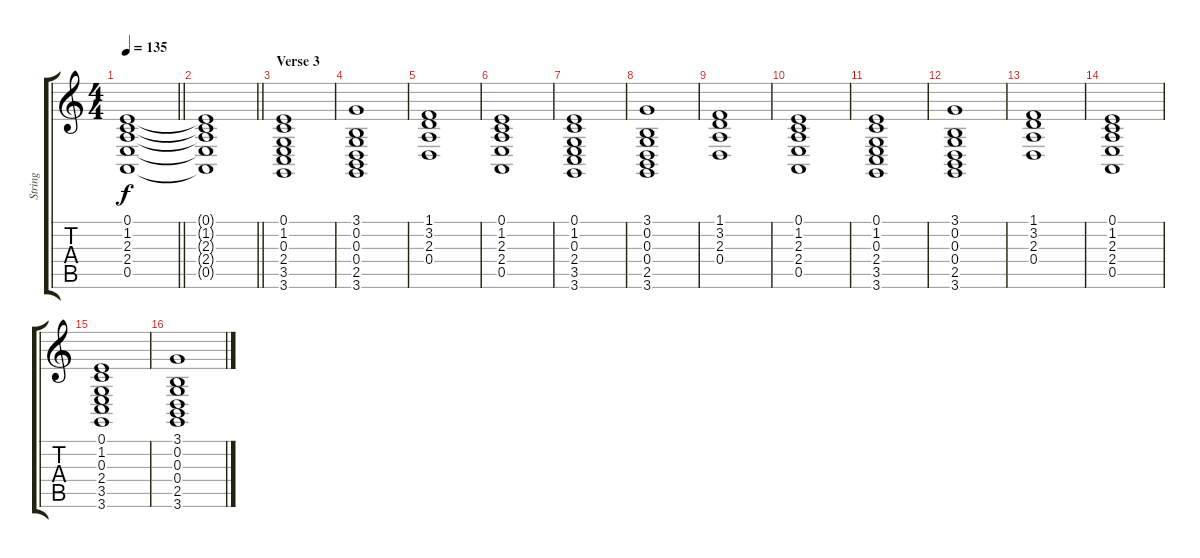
\track ("String" "String") {instrument stringensemble1}
\staff {score tabs}
\tuning (E4 B3 G3 D3 A2 E2) {hide}
\ts (4 4)
\tempo 135
\clef g2
\barLineRight lightlight
\ks c
(0.1 1.2 2.3 2.4 0.5).1{dy f} |
\barLineRight lightlight
(0.1{t} 1.2{t} 2.3{t} 2.4{t} 0.5{t}).1{volume 4} |
\section ("" "Verse 3")
(0.1 1.2 0.3 2.4 3.5 3.6).1 |
(3.1 0.2 0.3 0.4 2.5 3.6).1 |
(1.1 3.2 2.3 0.4).1 |
(0.1 1.2 2.3 2.4 0.5).1 |
(0.1 1.2 0.3 2.4 3.5 3.6).1 |
(3.1 0.2 0.3 0.4 2.5 3.6).1 |
(1.1 3.2 2.3 0.4).1 |
(0.1 1.2 2.3 2.4 0.5).1 |
(0.1 1.2 0.3 2.4 3.5 3.6).1 |
(3.1 0.2 0.3 0.4 2.5 3.6).1 |
(1.1 3.2 2.3 0.4).1 |
(0.1 1.2 2.3 2.4 0.5).1 |
(0.1 1.2 0.3 2.4 3.5 3.6).1 |
(3.1 0.2 0.3 0.4 2.5 3.6).1
